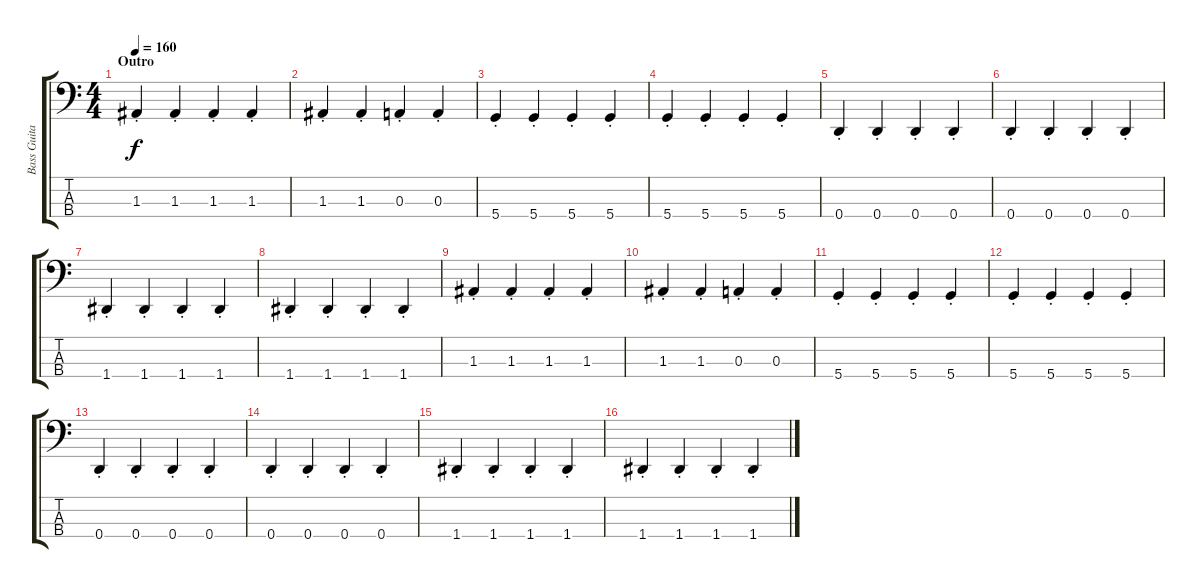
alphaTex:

\track ("Bass Guitar" "Bass Guita") {instrument electricbassfinger}
\staff {score tabs}
\tuning (G2 D2 A1 D1) {hide}
\ts (4 4)
\section ("" "Outro")
\tempo 160
\clef f4
\ks c
1.3{st}.4{dy f instrument cello} 1.3{st}.4 1.3{st}.4 1.3{st}.4 |
1.3{st}.4 1.3{st}.4 0.3{st}.4 0.3{st}.4 |
5.4{st}.4 5.4{st}.4 5.4{st}.4 5.4{st}.4 |
5.4{st}.4 5.4{st}.4 5.4{st}.4 5.4{st}.4 |
0.4{st}.4 0.4{st}.4 0.4{st}.4 0.4{st}.4 |
0.4{st}.4 0.4{st}.4 0.4{st}.4 0.4{st}.4 |
1.4{st}.4 1.4{st}.4 1.4{st}.4 1.4{st}.4 |
1.4{st}.4 1.4{st}.4 1.4{st}.4 1.4{st}.4 |
1.3{st}.4 1.3{st}.4 1.3{st}.4 1.3{st}.4 |
1.3{st}.4 1.3{st}.4 0.3{st}.4 0.3{st}.4 |
5.4{st}.4 5.4{st}.4 5.4{st}.4 5.4{st}.4 |
5.4{st}.4 5.4{st}.4 5.4{st}.4 5.4{st}.4 |
0.4{st}.4 0.4{st}.4 0.4{st}.4 0.4{st}.4 |
0.4{st}.4 0.4{st}.4 0.4{st}.4 0.4{st}.4 |
1.4{st}.4 1.4{st}.4 1.4{st}.4 1.4{st}.4 |
1.4{st}.4 1.4{st}.4 1.4{st}.4 1.4{st}.4
